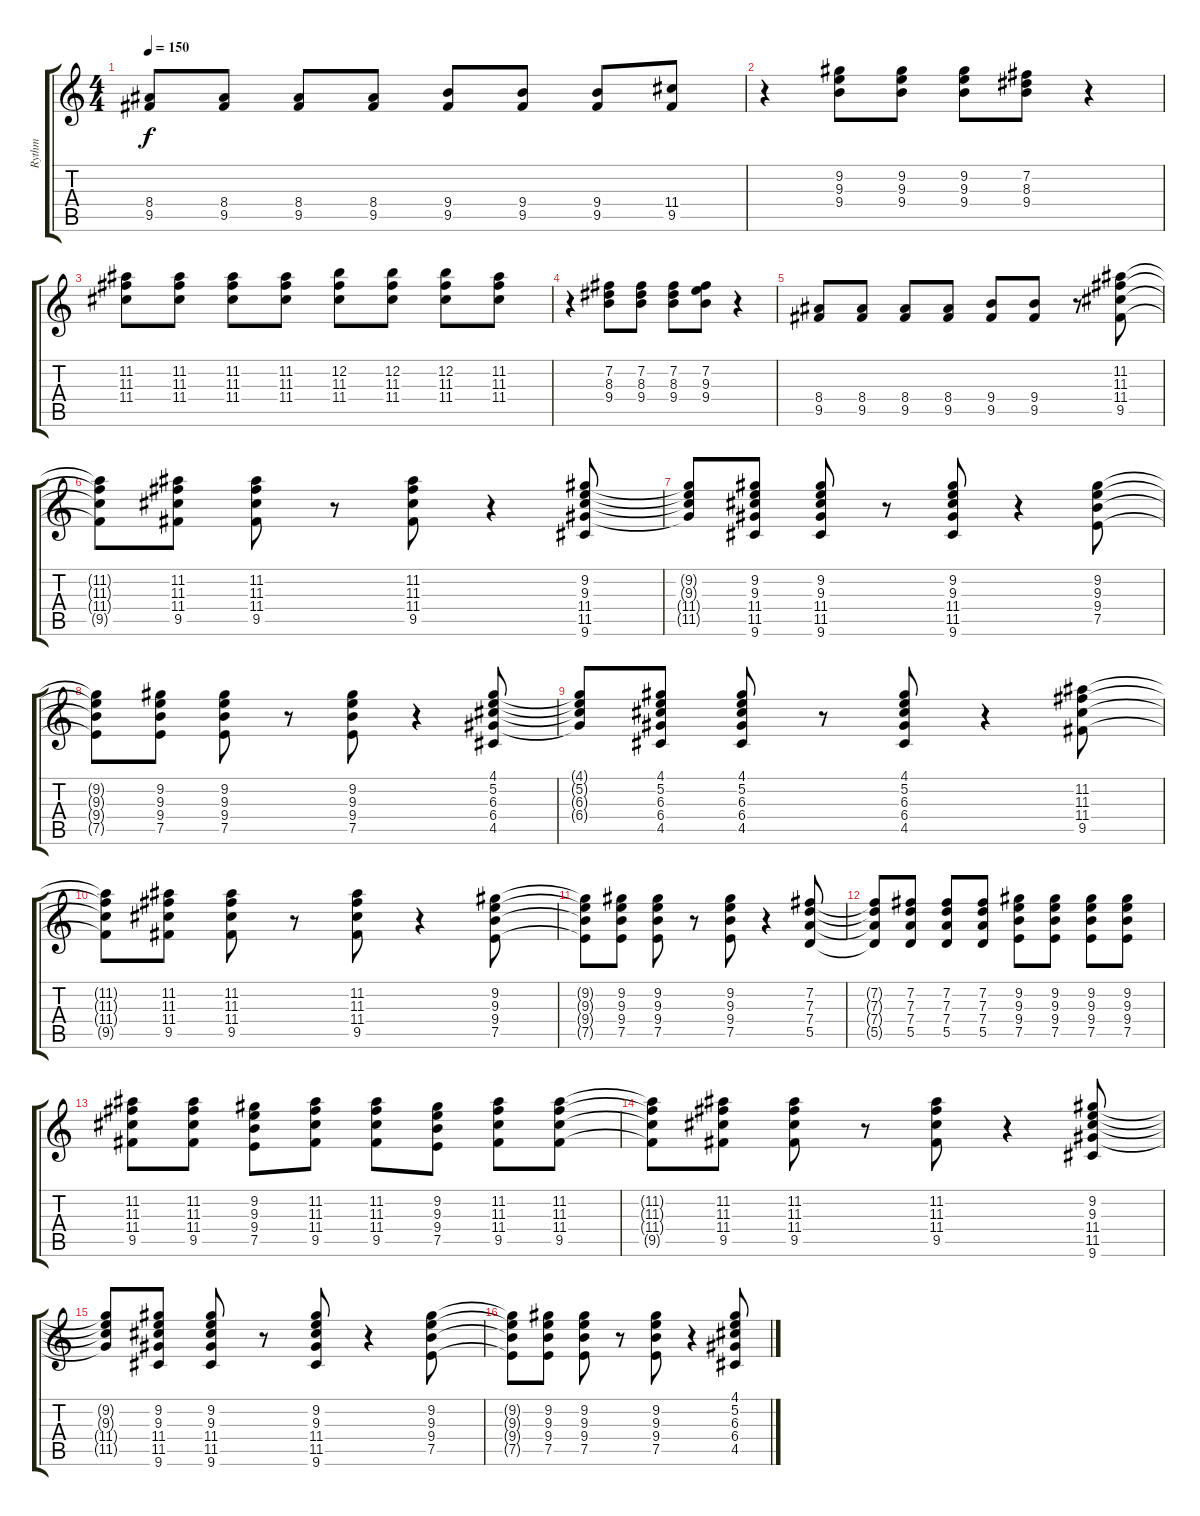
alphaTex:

\track ("Rythm" "Rythm") {instrument distortionguitar}
\staff {score tabs}
\tuning (E4 B3 G3 D3 A2 E2) {hide}
\ts (4 4)
\tempo 150
\clef g2
\ks c
(8.4 9.5).8{dy f} (8.4 9.5).8 (8.4 9.5).8 (8.4 9.5).8 (9.4 9.5).8 (9.4 9.5).8 (9.4 9.5).8 (11.4 9.5).8 |
r.4 (9.2 9.3 9.4).8 (9.2 9.3 9.4).8 (9.2 9.3 9.4).8 (7.2 8.3 9.4).8 r.4 |
(11.2 11.3 11.4).8 (11.2 11.3 11.4).8 (11.2 11.3 11.4).8 (11.2 11.3 11.4).8 (12.2 11.3 11.4).8 (12.2 11.3 11.4).8 (12.2 11.3 11.4).8 (11.2 11.3 11.4).8 |
r.4 (7.2 8.3 9.4).8 (7.2 8.3 9.4).8 (7.2 8.3 9.4).8 (7.2 9.3 9.4).8 r.4 |
(8.4 9.5).8 (8.4 9.5).8 (8.4 9.5).8 (8.4 9.5).8 (9.4 9.5).8 (9.4 9.5).8 r.8 (11.2 11.3 11.4 9.5).8 |
(11.2{t} 11.3{t} 11.4{t} 9.5{t}).8 (11.2 11.3 11.4 9.5).8 (11.2 11.3 11.4 9.5).8 r.8 (11.2 11.3 11.4 9.5).8 r.4 (9.2 9.3 11.4 11.5 9.6).8 |
(9.2{t} 9.3{t} 11.4{t} 11.5{t}).8 (9.2 9.3 11.4 11.5 9.6).8 (9.2 9.3 11.4 11.5 9.6).8 r.8 (9.2 9.3 11.4 11.5 9.6).8 r.4 (9.2 9.3 9.4 7.5).8 |
(9.2{t} 9.3{t} 9.4{t} 7.5{t}).8 (9.2 9.3 9.4 7.5).8 (9.2 9.3 9.4 7.5).8 r.8 (9.2 9.3 9.4 7.5).8 r.4 (4.1 5.2 6.3 6.4 4.5).8 |
(4.1{t} 5.2{t} 6.3{t} 6.4{t}).8 (4.1 5.2 6.3 6.4 4.5).8 (4.1 5.2 6.3 6.4 4.5).8 r.8 (4.1 5.2 6.3 6.4 4.5).8 r.4 (11.2 11.3 11.4 9.5).8 |
(11.2{t} 11.3{t} 11.4{t} 9.5{t}).8 (11.2 11.3 11.4 9.5).8 (11.2 11.3 11.4 9.5).8 r.8 (11.2 11.3 11.4 9.5).8 r.4 (9.2 9.3 9.4 7.5).8 |
(9.2{t} 9.3{t} 9.4{t} 7.5{t}).8 (9.2 9.3 9.4 7.5).8 (9.2 9.3 9.4 7.5).8 r.8 (9.2 9.3 9.4 7.5).8 r.4 (7.2 7.3 7.4 5.5).8 |
(7.2{t} 7.3{t} 7.4{t} 5.5{t}).8 (7.2 7.3 7.4 5.5).8 (7.2 7.3 7.4 5.5).8 (7.2 7.3 7.4 5.5).8 (9.2 9.3 9.4 7.5).8 (9.2 9.3 9.4 7.5).8 (9.2 9.3 9.4 7.5).8 (9.2 9.3 9.4 7.5).8 |
(11.2 11.3 11.4 9.5).8 (11.2 11.3 11.4 9.5).8 (9.2 9.3 9.4 7.5).8 (11.2 11.3 11.4 9.5).8 (11.2 11.3 11.4 9.5).8 (9.2 9.3 9.4 7.5).8 (11.2 11.3 11.4 9.5).8 (11.2 11.3 11.4 9.5).8 |
(11.2{t} 11.3{t} 11.4{t} 9.5{t}).8 (11.2 11.3 11.4 9.5).8 (11.2 11.3 11.4 9.5).8 r.8 (11.2 11.3 11.4 9.5).8 r.4 (9.2 9.3 11.4 11.5 9.6).8 |
(9.2{t} 9.3{t} 11.4{t} 11.5{t}).8 (9.2 9.3 11.4 11.5 9.6).8 (9.2 9.3 11.4 11.5 9.6).8 r.8 (9.2 9.3 11.4 11.5 9.6).8 r.4 (9.2 9.3 9.4 7.5).8 |
(9.2{t} 9.3{t} 9.4{t} 7.5{t}).8 (9.2 9.3 9.4 7.5).8 (9.2 9.3 9.4 7.5).8 r.8 (9.2 9.3 9.4 7.5).8 r.4 (4.1 5.2 6.3 6.4 4.5).8
